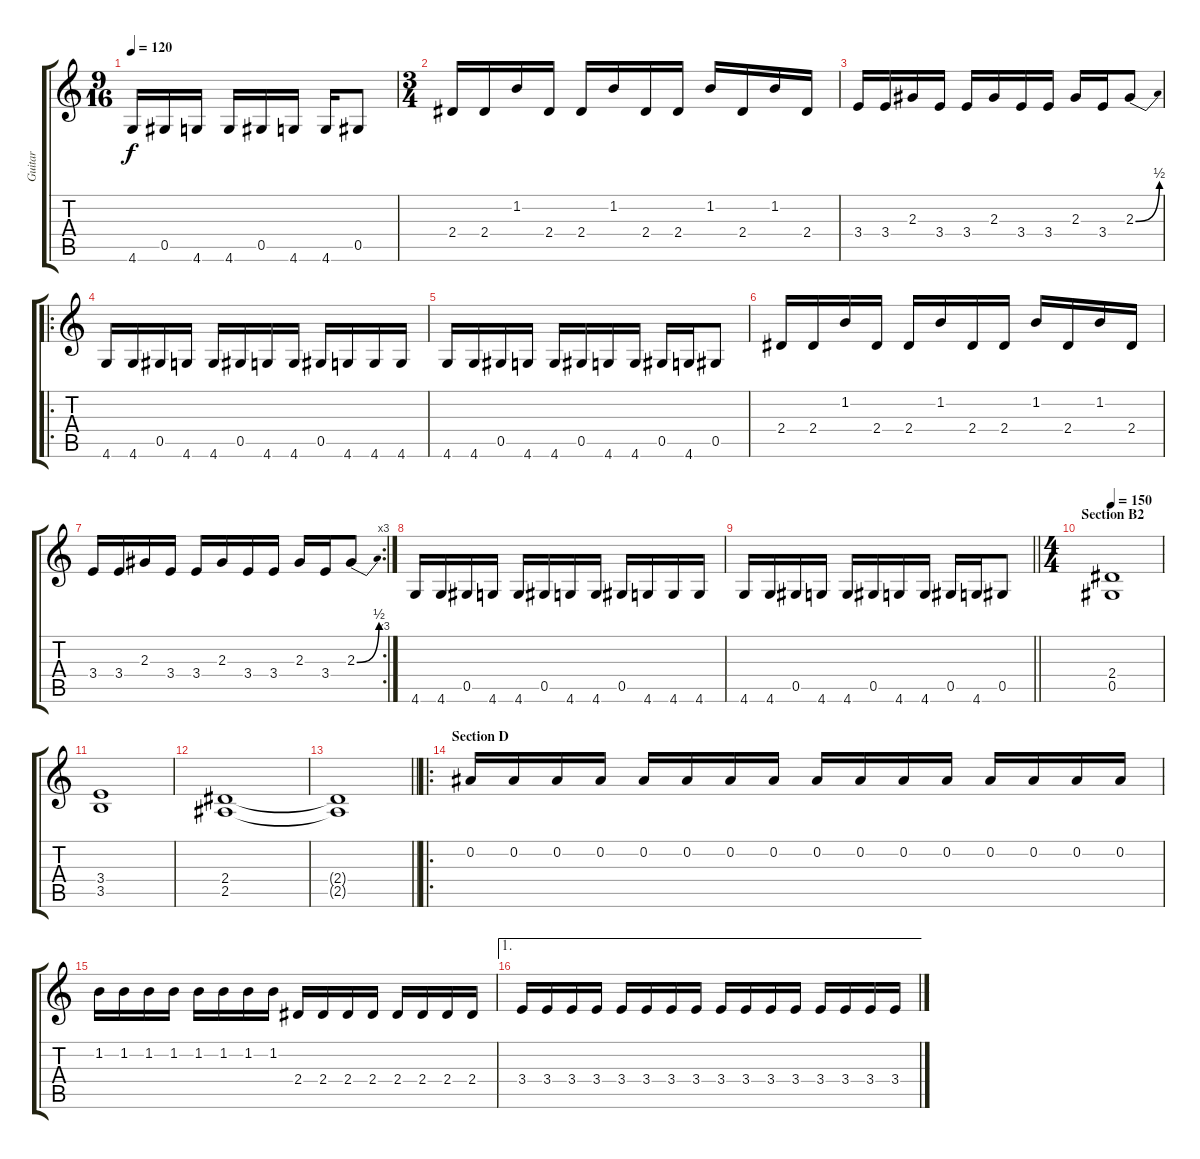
\track ("Guitar" "Guitar") {instrument distortionguitar}
\staff {score tabs}
\tuning (Eb4 Bb3 Gb3 Db3 Ab2 Eb2) {hide}
\ts (9 16)
\tempo 120
\clef g2
\ks c
4.6.16{dy f} 0.5.16 4.6.16 4.6.16 0.5.16 4.6.16 4.6.16 0.5.8 |
\ts (3 4)
2.4.16 2.4.16 1.2.16 2.4.16 2.4.16 1.2.16 2.4.16 2.4.16 1.2.16 2.4.16 1.2.16 2.4.16 |
3.4.16 3.4.16 2.3.16 3.4.16 3.4.16 2.3.16 3.4.16 3.4.16 2.3.16 3.4.16 2.3{be (bend 0 0 60 2)}.8 |
\ro
4.6.16 4.6.16 0.5.16 4.6.16 4.6.16 0.5.16 4.6.16 4.6.16 0.5.16 4.6.16 4.6.16 4.6.16 |
4.6.16 4.6.16 0.5.16 4.6.16 4.6.16 0.5.16 4.6.16 4.6.16 0.5.16 4.6.16 0.5.8 |
2.4.16 2.4.16 1.2.16 2.4.16 2.4.16 1.2.16 2.4.16 2.4.16 1.2.16 2.4.16 1.2.16 2.4.16 |
\rc 3
3.4.16 3.4.16 2.3.16 3.4.16 3.4.16 2.3.16 3.4.16 3.4.16 2.3.16 3.4.16 2.3{be (bend 0 0 60 2)}.8 |
4.6.16 4.6.16 0.5.16 4.6.16 4.6.16 0.5.16 4.6.16 4.6.16 0.5.16 4.6.16 4.6.16 4.6.16 |
\barLineRight lightlight
4.6.16 4.6.16 0.5.16 4.6.16 4.6.16 0.5.16 4.6.16 4.6.16 0.5.16 4.6.16 0.5.8 |
\ts (4 4)
\section ("" "Section B2")
\tempo 150
(2.4 0.5).1 |
(3.4 3.5).1 |
(2.4 2.5).1 |
\barLineRight lightlight
(2.4{t} 2.5{t}).1 |
\ro
\section ("" "Section D")
0.2.16 0.2.16 0.2.16 0.2.16 0.2.16 0.2.16 0.2.16 0.2.16 0.2.16 0.2.16 0.2.16 0.2.16 0.2.16 0.2.16 0.2.16 0.2.16 |
1.2.16 1.2.16 1.2.16 1.2.16 1.2.16 1.2.16 1.2.16 1.2.16 2.4.16 2.4.16 2.4.16 2.4.16 2.4.16 2.4.16 2.4.16 2.4.16 |
\ae 1
3.4.16 3.4.16 3.4.16 3.4.16 3.4.16 3.4.16 3.4.16 3.4.16 3.4.16 3.4.16 3.4.16 3.4.16 3.4.16 3.4.16 3.4.16 3.4.16
